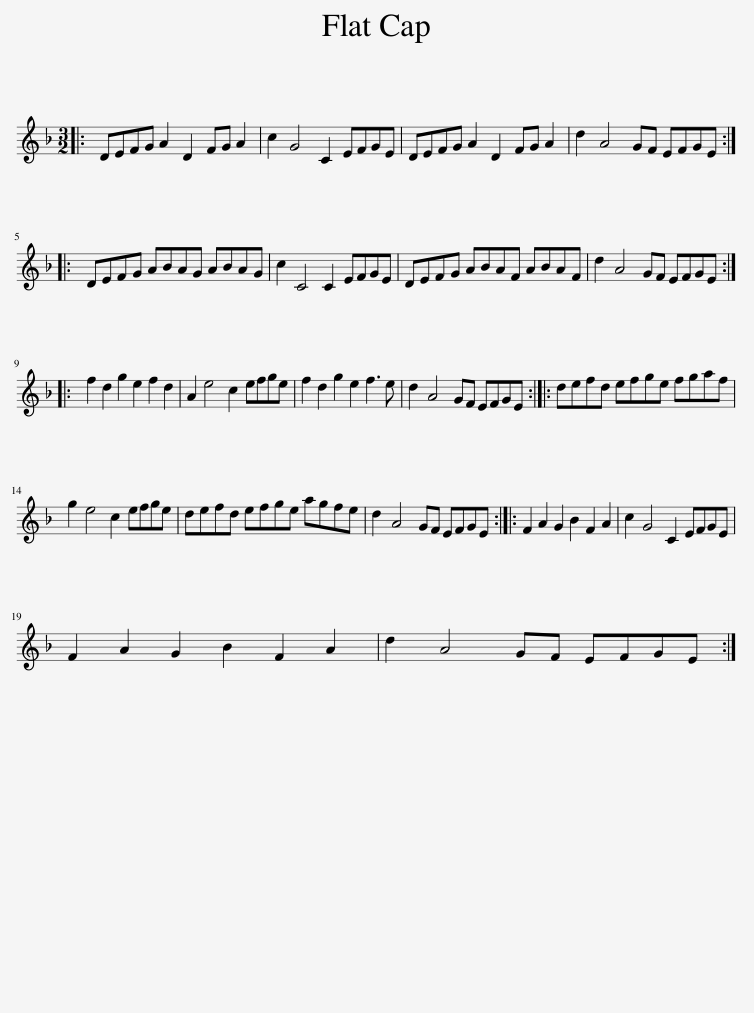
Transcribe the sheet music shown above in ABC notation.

X:1
L:1/8
M:3/2
I:linebreak $
K:Dmin
V:1 treble
V:1
|: DEFG A2 D2 FG A2 | c2 G4 C2 EFGE | DEFG A2 D2 FG A2 | d2 A4 GF EFGE ::$ DEFG ABAG ABAG | %5
 c2 C4 C2 EFGE | DEFG ABAF ABAF | d2 A4 GF EFGE ::$ f2 d2 g2 e2 f2 d2 | A2 e4 c2 efge | %10
 f2 d2 g2 e2 f3 e | d2 A4 GF EFGE :: defd efge fgaf |$ g2 e4 c2 efge | defd efge agfe | %15
 d2 A4 GF EFGE :: F2 A2 G2 B2 F2 A2 | c2 G4 C2 EFGE |$ F2 A2 G2 B2 F2 A2 | d2 A4 GF EFGE :| %20
